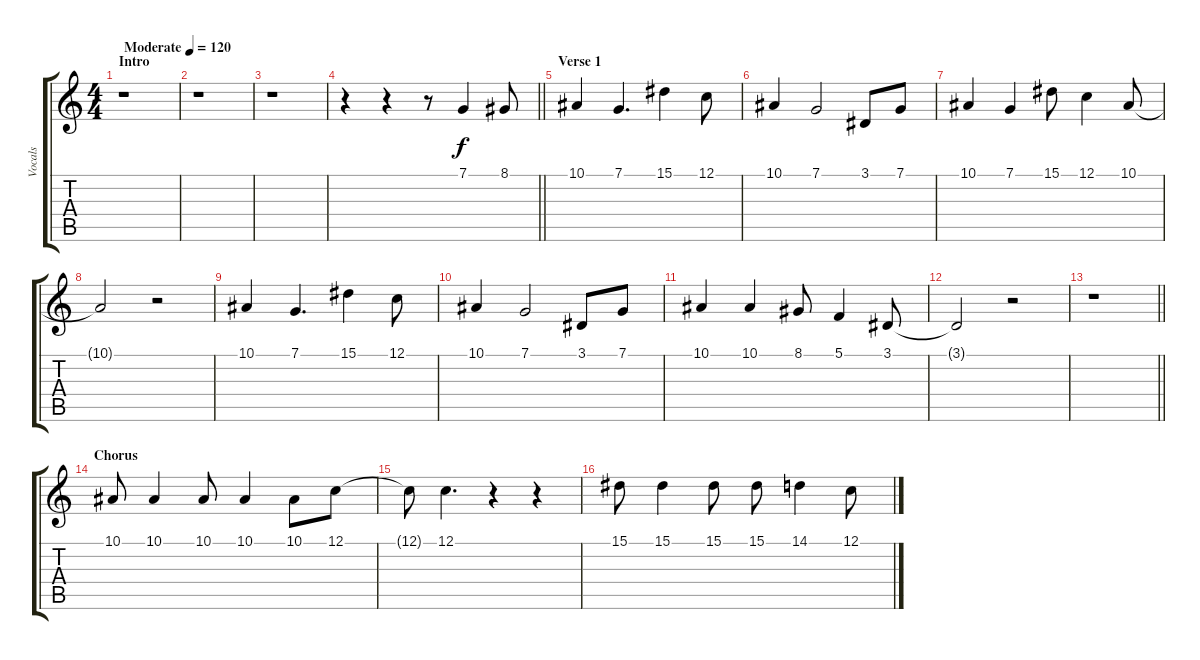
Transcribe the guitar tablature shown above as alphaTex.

\track ("Vocals" "Vocals") {instrument lead6voice}
\staff {score tabs}
\tuning (C4 G3 Eb3 Bb2 F2 C2) {hide}
\ts (4 4)
\section ("" "Intro")
\tempo (120 "Moderate")
\clef g2
\ks c
r.1{dy f instrument lead6voice} |
r.1 |
r.1 |
\barLineRight lightlight
r.4 r.4 r.8 7.1.4 8.1.8 |
\section ("" "Verse 1")
10.1.4 7.1.4{d} 15.1.4 12.1.8 |
10.1.4 7.1.2 3.1.8 7.1.8 |
10.1.4 7.1.4 15.1.8 12.1.4 10.1.8 |
10.1{t}.2 r.2 |
10.1.4 7.1.4{d} 15.1.4 12.1.8 |
10.1.4 7.1.2 3.1.8 7.1.8 |
10.1.4 10.1.4 8.1.8 5.1.4 3.1.8 |
3.1{t}.2 r.2 |
\barLineRight lightlight
r.1 |
\section ("" "Chorus")
10.1.8 10.1.4 10.1.8 10.1.4 10.1.8 12.1.8 |
12.1{t}.8 12.1.4{d} r.4 r.4 |
15.1.8 15.1.4 15.1.8 15.1.8 14.1.4 12.1.8
